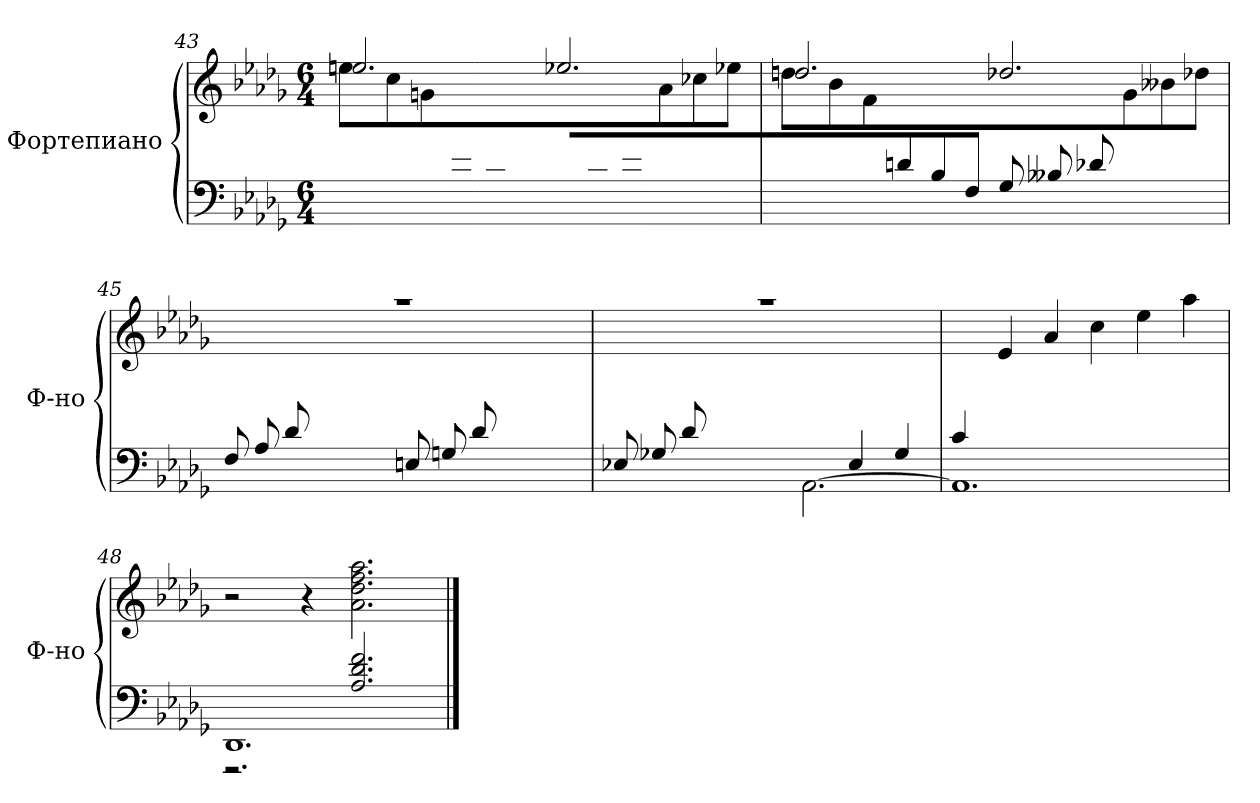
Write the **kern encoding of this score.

**kern	**kern
*part1	*part1
*staff2	*staff1
*I"Фортепиано	*
*I'Ф-но	*
*clefF4	*clefG2
*k[b-e-a-d-g-]	*k[b-e-a-d-g-]
*M6/4	*M6/4
=43	=43
*	*^
4.ryy	2.een/	8een<\L
.	.	8cc\
.	.	8gn\
8en/	.	2.ryy
8c/	.	.
8Gn</J	.	.
8A-</L	2.ee-X/	.
8c-X/	.	.
8e-X/	.	.
4.ryy	.	8a-<\
.	.	8cc-X<\
.	.	8ee-X\J
=44	=44	=44
4.ryy	2.ddn/	8ddn<\L
.	.	8b-\
.	.	8f\
8dn/	.	2.ryy
8B-/	.	.
8F</J	.	.
8G-</L	2.dd-X/	.
8B--X/	.	.
8d-X/	.	.
4.ryy	.	8g-\
.	.	8b--X\
.	.	8dd-X\J
=45	=45	=45
8F</L	1.r	4.ryy
8A-/	.	.
8d-/	.	.
4.ryy	.	8f\
.	.	8a-\
.	.	8dd-\J
8En/L	.	4.ryy
8Gn/	.	.
8d-/	.	.
4.ryy	.	8en<\
.	.	8gn\
.	.	8dd-\J
=46	=46	=46
*^	*	*
8E-X</L	1ryy	1.r	4.ryy
8G-X/	.	.	.
8d-/	.	.	.
4.ryy	.	.	8e-X\
.	.	.	8g-X\
.	.	.	8dd-\J
[2.AA-\	.	.	2.ryy
.	4E-/	.	.
.	4G-/	.	.
*	*	*v	*v
=47	=47	=47
4c/	1.AA-]	4ryy
1ryy	.	4e-/
.	.	4a-/
.	.	4cc\
.	.	4ee-\
4ryy	.	4aa-\
=48	=48	=48
1.DD-	2.r	2r
.	.	4r
.	2.A-/ 2.d-/ 2.f/	2.a-\ 2.dd-\ 2.ff\ 2.aa-\
*v	*v	*
==	==
*-	*-
